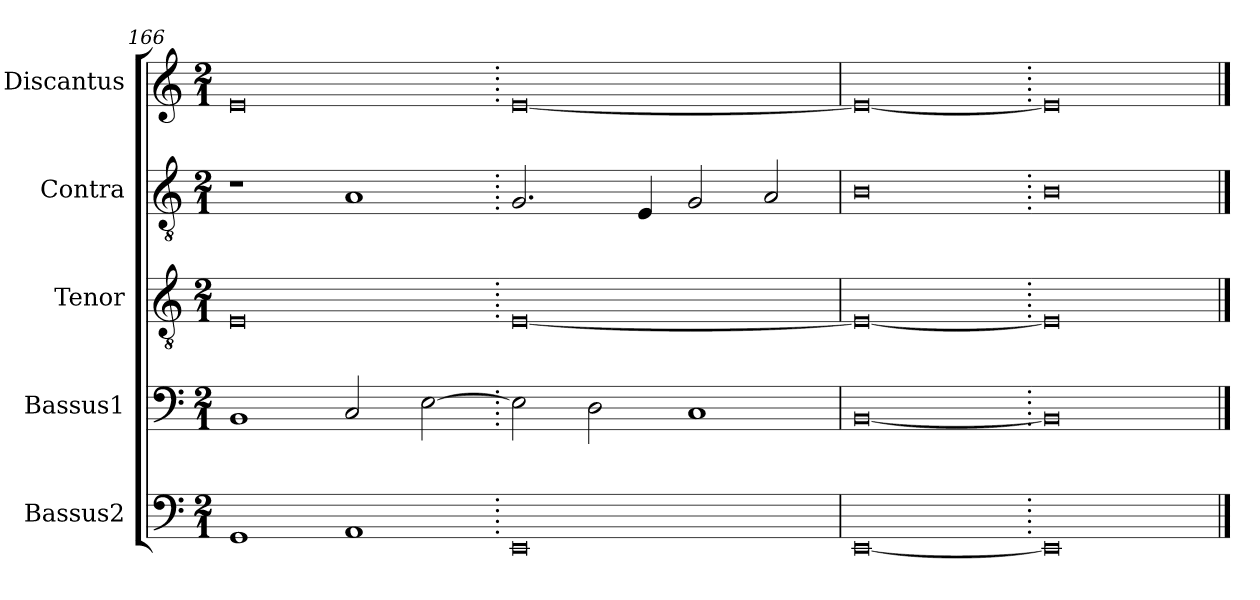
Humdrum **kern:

**kern	**kern	**kern	**kern	**kern
*part5	*part4	*part3	*part2	*part1
*staff5	*staff4	*staff3	*staff2	*staff1
*I"Bassus2	*I"Bassus1	*I"Tenor	*I"Contra	*I"Discantus
*I'B2	*I'B1	*I'T	*I'C	*I'D
*clefF4	*clefF4	*clefGv2	*clefGv2	*clefG2
*k[]	*k[]	*k[]	*k[]	*k[]
*M2/1	*M2/1	*M2/1	*M2/1	*M2/1
=166	=166	=166	=166	=166
1GG	1BB	0E	1r	0e
1AA	2C/	.	1A	.
.	[2E\	.	.	.
=167.	=167.	=167.	=167.	=167.
0EE	2E\]	[0E	2.G/	[0e
.	2D\	.	.	.
.	.	.	4E/	.
.	1C	.	2G/	.
.	.	.	2A/	.
=168	=168	=168	=168	=168
[0EE	[0BB	0E_	0B	0e_
=169.	=169.	=169.	=169.	=169.
0EE]	0BB]	0E]	0B	0e]
==	==	==	==	==
*-	*-	*-	*-	*-
